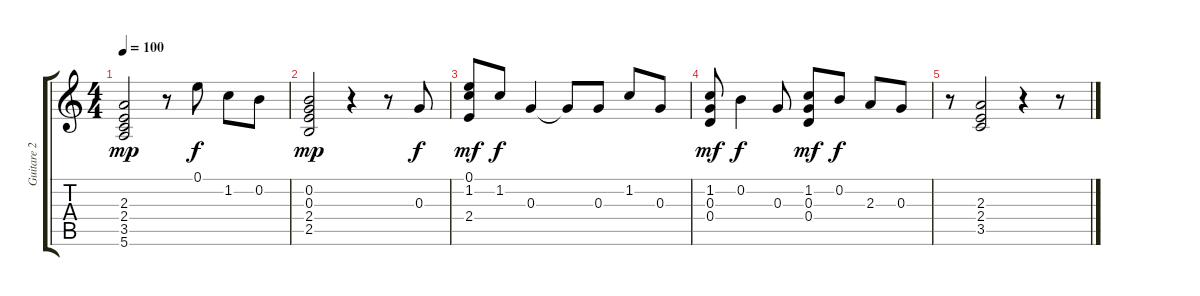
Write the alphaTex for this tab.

\track ("Guitare 2" "Guitare 2") {instrument distortionguitar}
\staff {score tabs}
\tuning (E4 B3 G3 D3 A2 E2) {hide}
\ts (4 4)
\tempo 100
\clef g2
\ks c
(2.3 2.4 3.5 5.6).2{dy mp} r.8 0.1.8{dy f} 1.2.8 0.2.8 |
(0.2 0.3 2.4 2.5).2{dy mp} r.4 r.8 0.3.8{dy f} |
(0.1 1.2 2.4).8{dy mf} 1.2.8{dy f} 0.3.4 0.3{t}.8 0.3.8 1.2.8 0.3.8 |
(1.2 0.3 0.4).8{dy mf} 0.2.4{dy f} 0.3.8 (1.2 0.3 0.4).8{dy mf} 0.2.8{dy f} 2.3.8 0.3.8 |
r.8 (2.3 2.4 3.5).2 r.4 r.8
